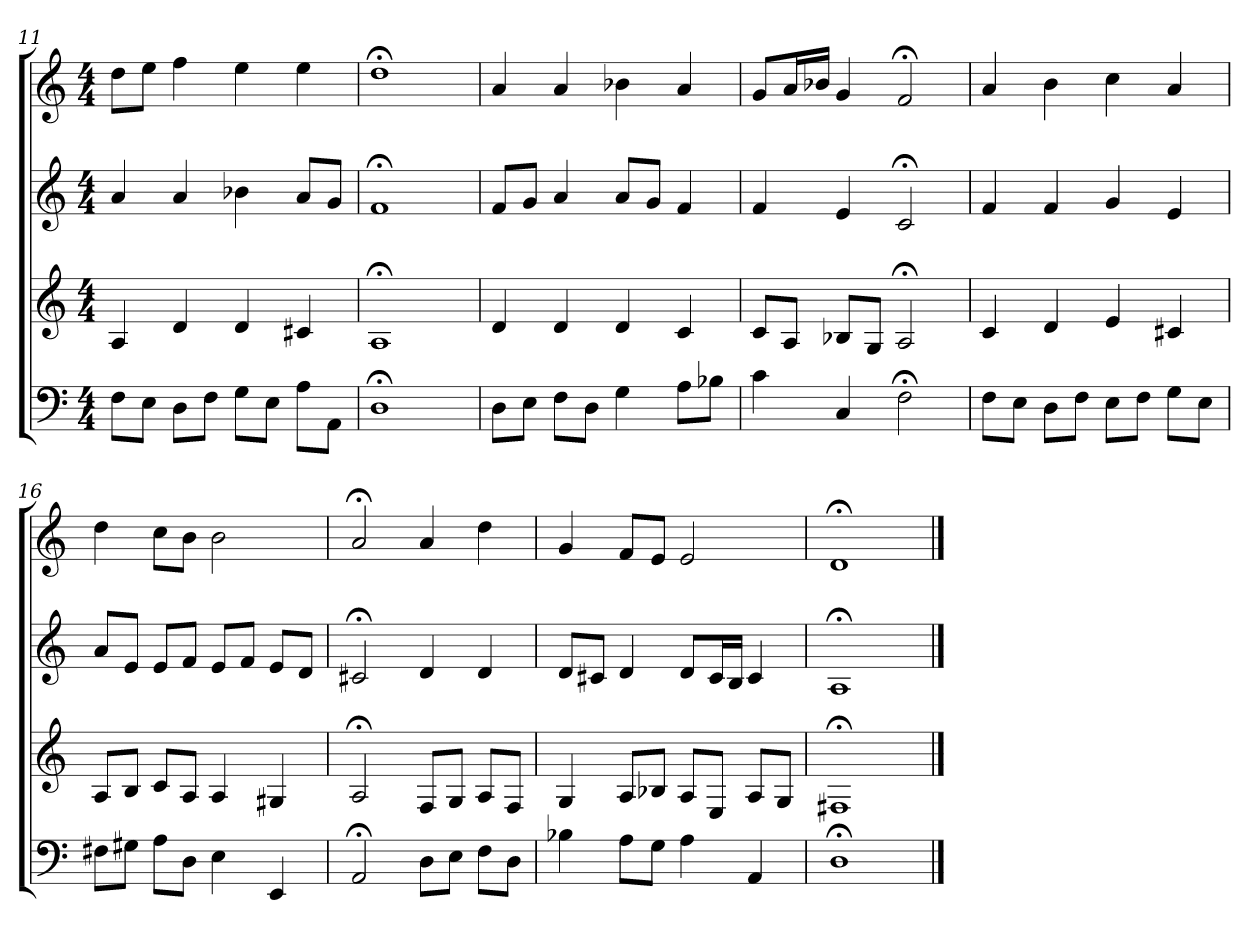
**kern	**kern	**kern	**kern
*part4	*part3	*part2	*part1
*staff4	*staff3	*staff2	*staff1
*clefF4	*clefG2	*clefG2	*clefG2
*M4/4	*M4/4	*M4/4	*M4/4
=11	=11	=11	=11
8F\L	4A	4a	8dd\L
8E\J	.	.	8ee\J
8D\L	4d	4a	4ff
8F\J	.	.	.
8G\L	4d	4b-X	4ee
8E\J	.	.	.
8A\L	4c#X	8a/L	4ee
8AA\J	.	8g/J	.
=12	=12	=12	=12
1D;<	1A;<	1f;<	1dd;<
=13	=13	=13	=13
8D\L	4d	8f/L	4a
8E\J	.	8g/J	.
8F\L	4d	4a	4a
8D\J	.	.	.
4G	4d	8a/L	4b-X
.	.	8g/J	.
8A\L	4c	4f	4a
8B-X\J	.	.	.
=14	=14	=14	=14
4c	8c/L	4f	8g/L
.	8A/J	.	16a/L
.	.	.	16b-X/JJ
4C	8B-X/L	4e	4g
.	8G/J	.	.
2F;<	2A;<	2c;<	2f;<
=15	=15	=15	=15
8F\L	4c	4f	4a
8E\J	.	.	.
8D\L	4d	4f	4b
8F\J	.	.	.
8E\L	4e	4g	4cc
8F\J	.	.	.
8G\L	4c#X	4e	4a
8E\J	.	.	.
=16	=16	=16	=16
8F#X\L	8A/L	8a/L	4dd
8G#X\J	8B/J	8e/J	.
8A\L	8c/L	8e/L	8cc\L
8D\J	8A/J	8f/J	8b\J
4E	4A	8e/L	2b
.	.	8f/J	.
4EE	4G#X	8e/L	.
.	.	8d/J	.
=17	=17	=17	=17
2AA;<	2A;<	2c#X;<	2a;<
8D\L	8F/L	4d	4a
8E\J	8G/J	.	.
8F\L	8A/L	4d	4dd
8D\J	8F/J	.	.
=18	=18	=18	=18
4B-X	4G	8d/L	4g
.	.	8c#X/J	.
8A\L	8A/L	4d	8f/L
8G\J	8B-X/J	.	8e/J
4A	8A/L	8d/L	2e
.	8E/J	16c#/L	.
.	.	16B/JJ	.
4AA	8A/L	4c#	.
.	8G/J	.	.
=19	=19	=19	=19
1D;<	1F#X;<	1A;<	1d;<
==	==	==	==
*-	*-	*-	*-
